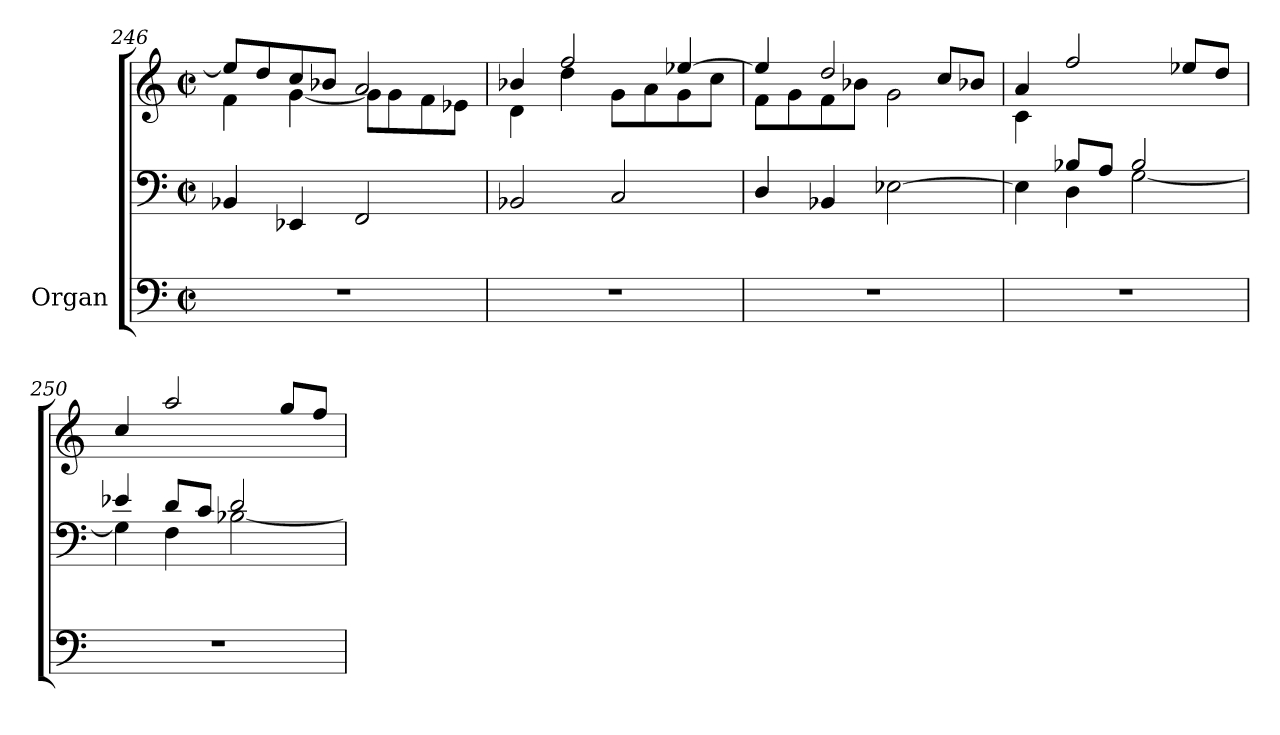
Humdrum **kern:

**kern	**kern	**kern
*part1	*part1	*part1
*staff3	*staff2	*staff1
*I"Organ	*	*
*clefF4	*clefF4	*clefG2
*k[]	*k[]	*k[]
*M2/2	*M2/2	*M2/2
*met(c|)	*met(c|)	*met(c|)
=246	=246	=246
*	*	*^
1r	4BB-X/	8ee-/L]	4f\
.	.	8dd/	.
.	4EE-X/	8cc/	[4g\
.	.	8b-X/J	.
.	2FF/	2a/	8g\L]
.	.	.	8g\
.	.	.	8f\
.	.	.	8e-X\J
=247	=247	=247	=247
1r	2BB-X/	4b-X/	4d\
.	.	2ff/	4dd\
.	2C/	.	8g\L
.	.	.	8a\
.	.	[4ee-X/	8g\
.	.	.	8cc\J
=248	=248	=248	=248
1r	4D/	4ee-/]	8f\L
.	.	.	8g\
.	4BB-X/	2dd/	8f\
.	.	.	8b-X\J
.	[2E-X\	.	2g\
.	.	8cc/L	.
.	.	8b-X/J	.
=249	=249	=249	=249
*	*^	*	*
1r	4ryy	4E-\]	4a/	4c\
.	8B-X/L	4D\	2ff/	2.ryy
.	8A/J	.	.	.
.	2B-/	[2G\	.	.
.	.	.	8ee-X/L	.
.	.	.	8dd/J	.
*	*	*	*v	*v
=250	=250	=250	=250
1r	4e-X/	4G\]	4cc/
.	8d/L	4F\	2aa/
.	8c/J	.	.
.	2d/	[2B-X\	.
.	.	.	8gg/L
.	.	.	8ff/J
*	*v	*v	*
=	=	=
*-	*-	*-
